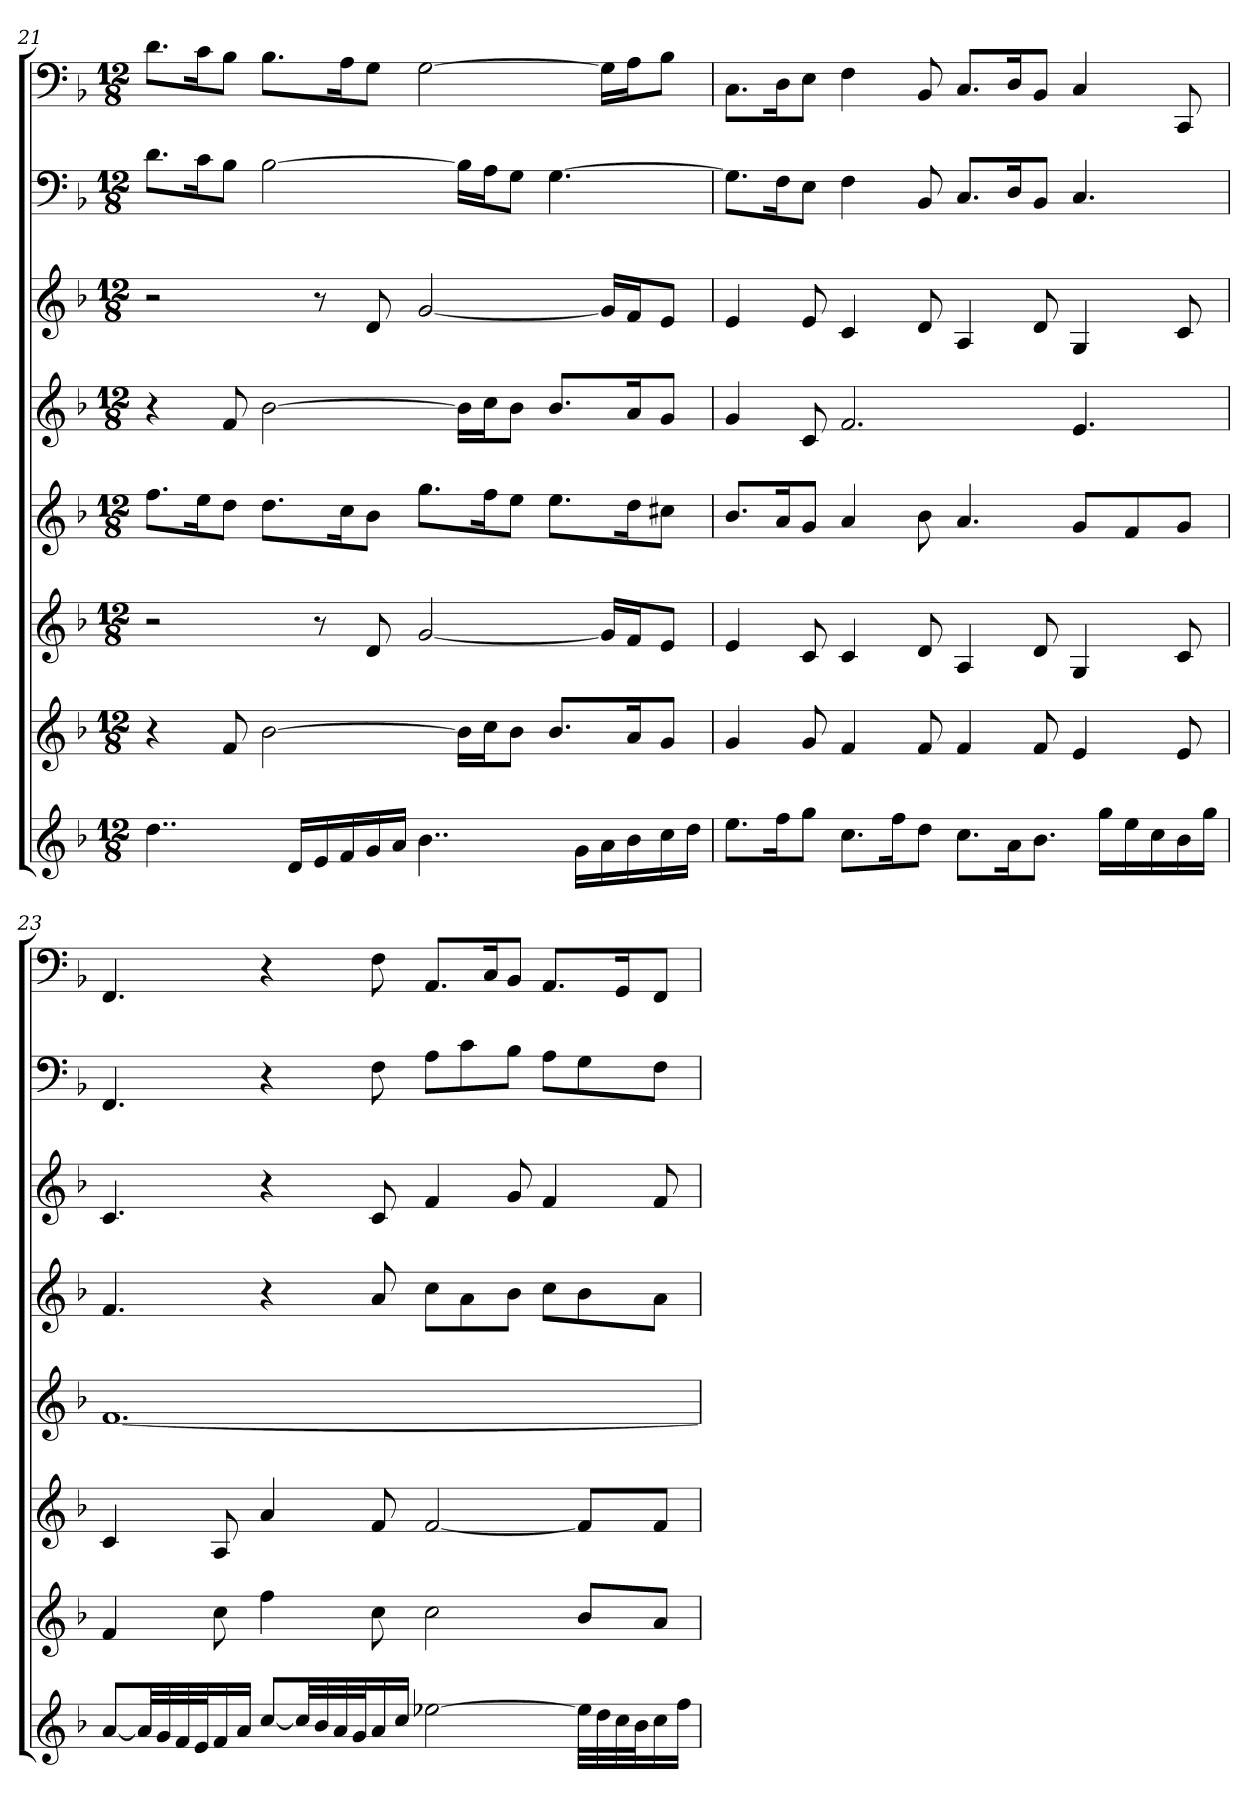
**kern	**kern	**kern	**kern	**kern	**kern	**kern	**kern
*part8	*part7	*part6	*part5	*part4	*part3	*part2	*part1
*staff8	*staff7	*staff6	*staff5	*staff4	*staff3	*staff2	*staff1
*k[b-]	*k[b-]	*k[b-]	*k[b-]	*k[b-]	*k[b-]	*k[b-]	*k[b-]
*d:	*d:	*d:	*d:	*d:	*d:	*d:	*d:
*M12/8	*M12/8	*M12/8	*M12/8	*M12/8	*M12/8	*M12/8	*M12/8
=21	=21	=21	=21	=21	=21	=21	=21
4..dd	4r	2r	8.ffL	4r	2r	8.dL	8.dL
.	.	.	16eeK	.	.	16cK	16cK
.	8f	.	8ddJ	8f	.	8B-J	8B-J
.	[2b-	.	8.ddL	[2b-	.	[2B-	8.B-L
16dLL	.	.	.	.	.	.	.
16e	.	8r	.	.	8r	.	.
16f	.	.	16ccK	.	.	.	16AK
16g	.	8d	8b-J	.	8d	.	8GJ
16aJJ	.	.	.	.	.	.	.
4..b-	.	[2g	8.ggL	.	[2g	.	[2G
.	16b-LL]	.	.	16b-LL]	.	16B-LL]	.
.	16ccJ	.	16ffK	16ccJ	.	16AJ	.
.	8b-J	.	8eeJ	8b-J	.	8GJ	.
.	8.b-L	.	8.eeL	8.b-L	.	[4.G	.
16gLL	.	.	.	.	.	.	.
16a	.	16gLL]	.	.	16gLL]	.	16GLL]
16b-	16aK	16fJ	16ddK	16aK	16fJ	.	16AJ
16cc	8gJ	8eJ	8cc#XJ	8gJ	8eJ	.	8B-J
16ddJJ	.	.	.	.	.	.	.
=22	=22	=22	=22	=22	=22	=22	=22
8.eeL	4g	4e	8.b-L	4g	4e	8.GL]	8.CL
16ffK	.	.	16aK	.	.	16FK	16DK
8ggJ	8g	8c	8gJ	8c	8e	8EJ	8EJ
8.ccL	4f	4c	4a	2.f	4c	4F	4F
16ffK	.	.	.	.	.	.	.
8ddJ	8f	8d	8b-	.	8d	8BB-	8BB-
8.ccL	4f	4A	4.a	.	4A	8.CL	8.CL
16aK	.	.	.	.	.	16DK	16DK
8.b-J	8f	8d	.	.	8d	8BB-J	8BB-J
.	4e	4G	8gL	4.e	4G	4.C	4C
16ggLL	.	.	.	.	.	.	.
16ee	.	.	8f	.	.	.	.
16cc	.	.	.	.	.	.	.
16b-	8e	8c	8gJ	.	8c	.	8CC
16ggJJ	.	.	.	.	.	.	.
=23	=23	=23	=23	=23	=23	=23	=23
[8aL	4f	4c	[1.f	4.f	4.c	4.FF	4.FF
32aLL]	.	.	.	.	.	.	.
32g	.	.	.	.	.	.	.
32f	.	.	.	.	.	.	.
32eJ	.	.	.	.	.	.	.
16f	8cc	8A	.	.	.	.	.
16aJJ	.	.	.	.	.	.	.
[8ccL	4ff	4a	.	4r	4r	4r	4r
32ccLL]	.	.	.	.	.	.	.
32b-	.	.	.	.	.	.	.
32a	.	.	.	.	.	.	.
32gJ	.	.	.	.	.	.	.
16a	8cc	8f	.	8a	8c	8F	8F
16ccJJ	.	.	.	.	.	.	.
[2ee-X	2cc	[2f	.	8ccL	4f	8AL	8.AAL
.	.	.	.	8a	.	8c	.
.	.	.	.	.	.	.	16CK
.	.	.	.	8b-J	8g	8B-J	8BB-J
.	.	.	.	8ccL	4f	8AL	8.AAL
32ee-LLL]	8b-L	8fL]	.	8b-	.	8G	.
32dd	.	.	.	.	.	.	.
32cc	.	.	.	.	.	.	16GGK
32b-J	.	.	.	.	.	.	.
16cc	8aJ	8fJ	.	8aJ	8f	8FJ	8FFJ
16ffJJ	.	.	.	.	.	.	.
=	=	=	=	=	=	=	=
*-	*-	*-	*-	*-	*-	*-	*-
